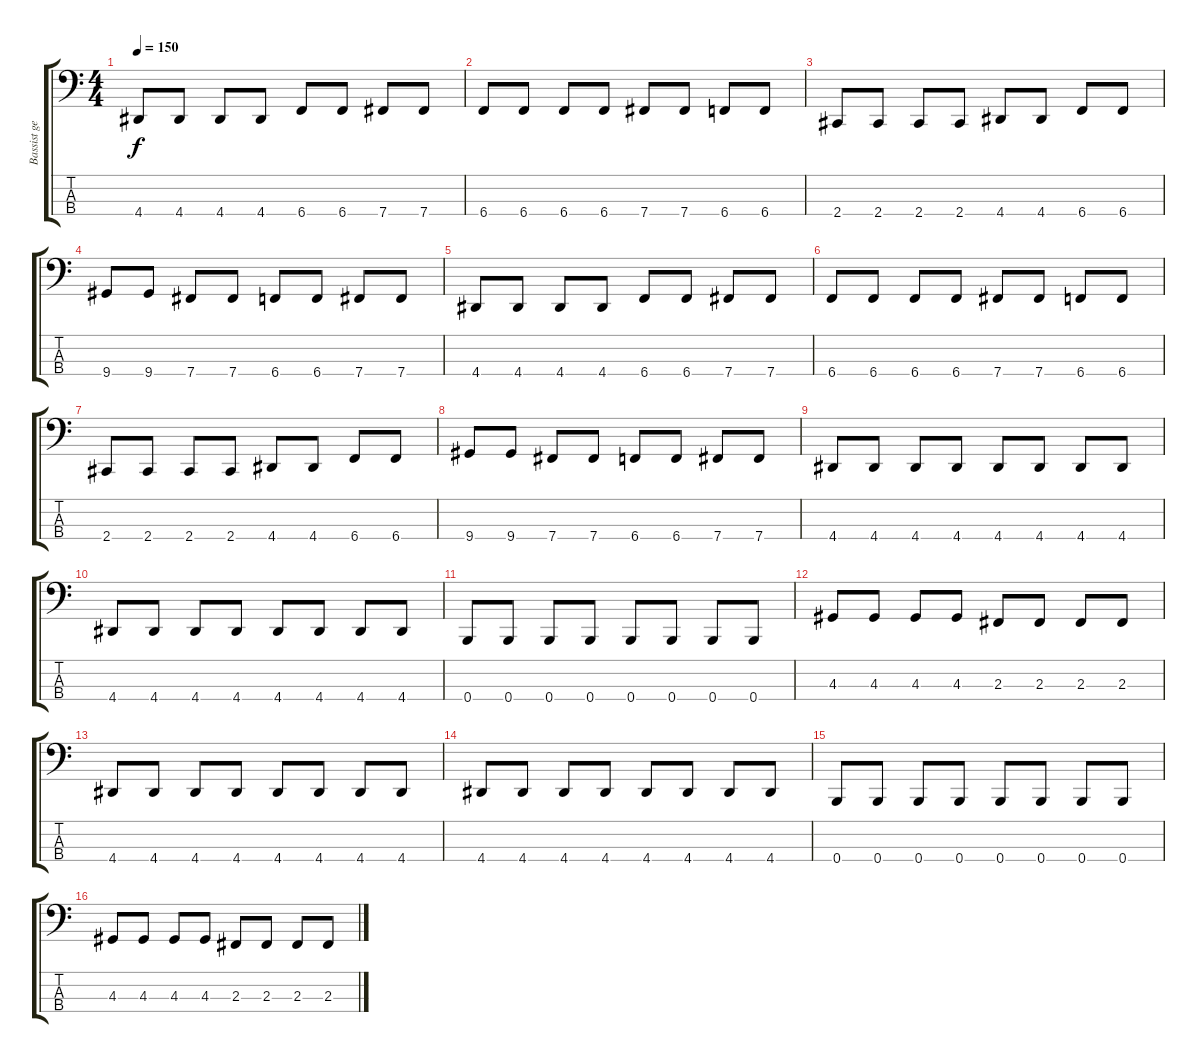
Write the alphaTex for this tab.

\track ("Bassist gesucht !" "Bassist ge") {instrument electricbasspick}
\staff {score tabs}
\tuning (D2 A1 E1 B0) {hide}
\ts (4 4)
\tempo 150
\clef f4
\ks c
4.4.8{dy f} 4.4.8 4.4.8 4.4.8 6.4.8 6.4.8 7.4.8 7.4.8 |
6.4.8 6.4.8 6.4.8 6.4.8 7.4.8 7.4.8 6.4.8 6.4.8 |
2.4.8 2.4.8 2.4.8 2.4.8 4.4.8 4.4.8 6.4.8 6.4.8 |
9.4.8 9.4.8 7.4.8 7.4.8 6.4.8 6.4.8 7.4.8 7.4.8 |
4.4.8 4.4.8 4.4.8 4.4.8 6.4.8 6.4.8 7.4.8 7.4.8 |
6.4.8 6.4.8 6.4.8 6.4.8 7.4.8 7.4.8 6.4.8 6.4.8 |
2.4.8 2.4.8 2.4.8 2.4.8 4.4.8 4.4.8 6.4.8 6.4.8 |
9.4.8 9.4.8 7.4.8 7.4.8 6.4.8 6.4.8 7.4.8 7.4.8 |
4.4.8 4.4.8 4.4.8 4.4.8 4.4.8 4.4.8 4.4.8 4.4.8 |
4.4.8 4.4.8 4.4.8 4.4.8 4.4.8 4.4.8 4.4.8 4.4.8 |
0.4.8 0.4.8 0.4.8 0.4.8 0.4.8 0.4.8 0.4.8 0.4.8 |
4.3.8 4.3.8 4.3.8 4.3.8 2.3.8 2.3.8 2.3.8 2.3.8 |
4.4.8 4.4.8 4.4.8 4.4.8 4.4.8 4.4.8 4.4.8 4.4.8 |
4.4.8 4.4.8 4.4.8 4.4.8 4.4.8 4.4.8 4.4.8 4.4.8 |
0.4.8 0.4.8 0.4.8 0.4.8 0.4.8 0.4.8 0.4.8 0.4.8 |
4.3.8 4.3.8 4.3.8 4.3.8 2.3.8 2.3.8 2.3.8 2.3.8
